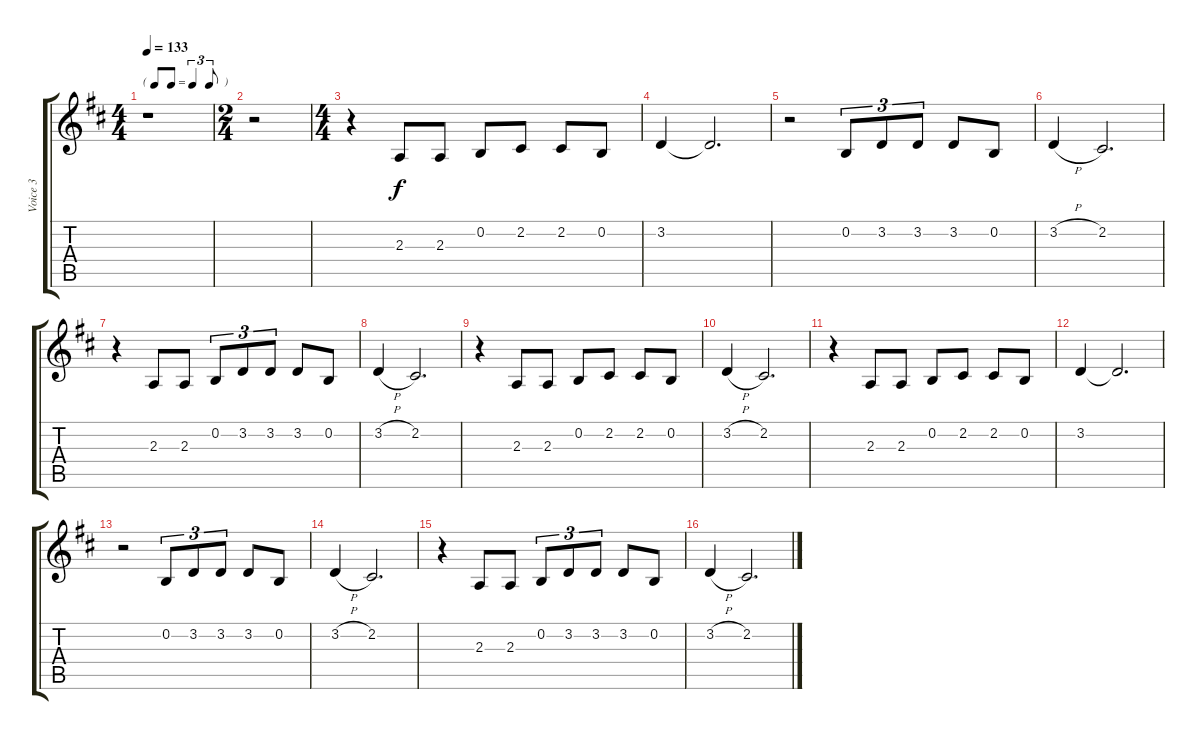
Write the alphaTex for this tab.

\track ("Voice 3" "Voice 3") {instrument sopranosax}
\staff {score tabs}
\tuning (E4 B3 G3 D3 A2 E2) {hide}
\ts (4 4)
\tf triplet8th
\tempo 133
\clef g2
\ks d
r.1{dy f} |
\ts (2 4)
r.2 |
\ts (4 4)
r.4 2.3.8 2.3.8 0.2.8 2.2.8 2.2.8 0.2.8 |
3.2.4 3.2{t}.2{d} |
r.2 0.2.8{tu (3 2)} 3.2.8{tu (3 2)} 3.2.8{tu (3 2)} 3.2.8 0.2.8 |
3.2{h}.4 2.2.2{d} |
r.4 2.3.8 2.3.8 0.2.8{tu (3 2)} 3.2.8{tu (3 2)} 3.2.8{tu (3 2)} 3.2.8 0.2.8 |
3.2{h}.4 2.2.2{d} |
r.4 2.3.8 2.3.8 0.2.8 2.2.8 2.2.8 0.2.8 |
3.2{h}.4 2.2.2{d} |
r.4 2.3.8 2.3.8 0.2.8 2.2.8 2.2.8 0.2.8 |
3.2.4 3.2{t}.2{d} |
r.2 0.2.8{tu (3 2)} 3.2.8{tu (3 2)} 3.2.8{tu (3 2)} 3.2.8 0.2.8 |
3.2{h}.4 2.2.2{d} |
r.4 2.3.8 2.3.8 0.2.8{tu (3 2)} 3.2.8{tu (3 2)} 3.2.8{tu (3 2)} 3.2.8 0.2.8 |
3.2{h}.4 2.2.2{d}
